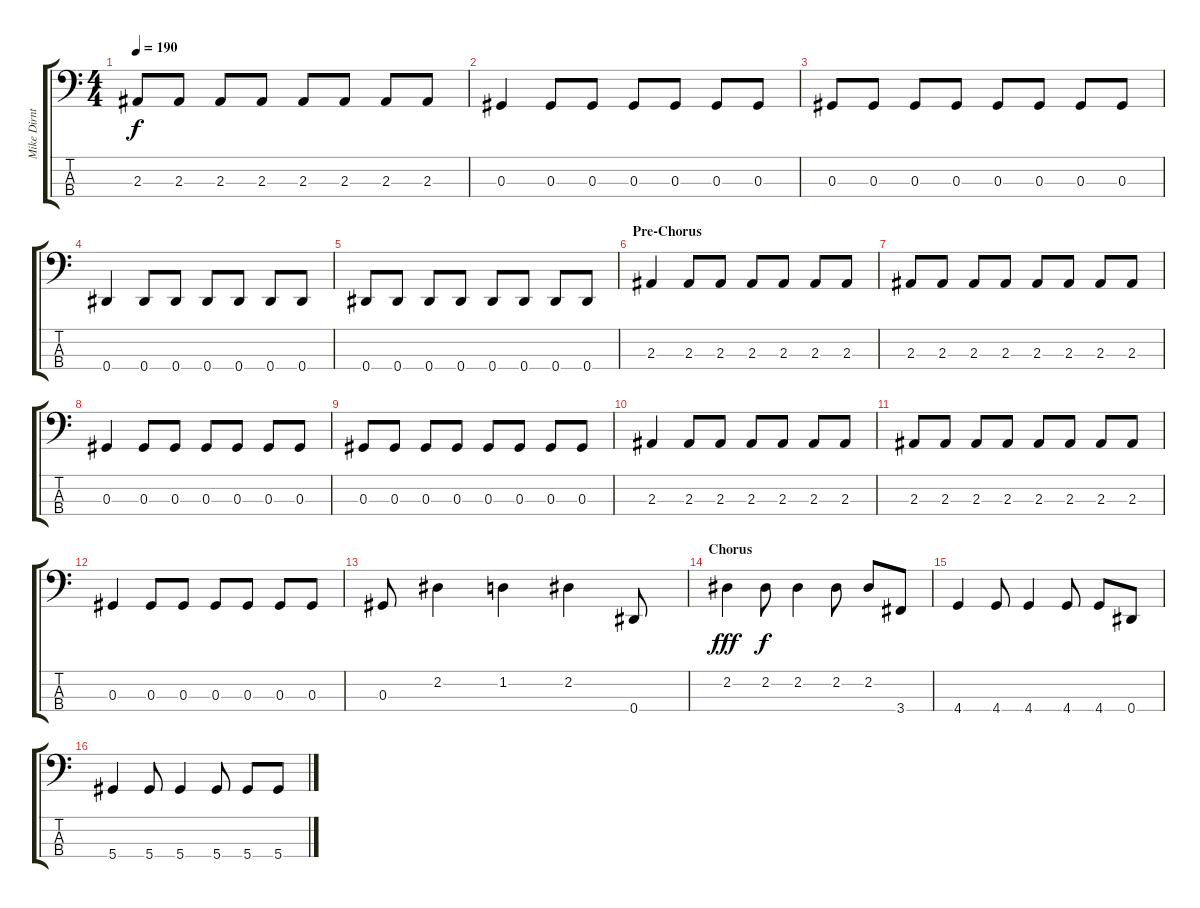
\track ("Mike Dirnt (Bass Double)" "Mike Dirnt") {instrument electricbasspick}
\staff {score tabs}
\tuning (Gb2 Db2 Ab1 Eb1) {hide}
\ts (4 4)
\tempo 190
\clef f4
\ks c
2.3.8{dy f} 2.3.8 2.3.8 2.3.8 2.3.8 2.3.8 2.3.8 2.3.8 |
0.3.4 0.3.8 0.3.8 0.3.8 0.3.8 0.3.8 0.3.8 |
0.3.8 0.3.8 0.3.8 0.3.8 0.3.8 0.3.8 0.3.8 0.3.8 |
0.4.4 0.4.8 0.4.8 0.4.8 0.4.8 0.4.8 0.4.8 |
0.4.8 0.4.8 0.4.8 0.4.8 0.4.8 0.4.8 0.4.8 0.4.8 |
\section ("" "Pre-Chorus")
2.3.4 2.3.8 2.3.8 2.3.8 2.3.8 2.3.8 2.3.8 |
2.3.8 2.3.8 2.3.8 2.3.8 2.3.8 2.3.8 2.3.8 2.3.8 |
0.3.4 0.3.8 0.3.8 0.3.8 0.3.8 0.3.8 0.3.8 |
0.3.8 0.3.8 0.3.8 0.3.8 0.3.8 0.3.8 0.3.8 0.3.8 |
2.3.4 2.3.8 2.3.8 2.3.8 2.3.8 2.3.8 2.3.8 |
2.3.8 2.3.8 2.3.8 2.3.8 2.3.8 2.3.8 2.3.8 2.3.8 |
0.3.4 0.3.8 0.3.8 0.3.8 0.3.8 0.3.8 0.3.8 |
0.3.8 2.2.4 1.2.4 2.2.4 0.4.8 |
\section ("" "Chorus")
2.2.4{dy fff} 2.2.8{dy f} 2.2.4 2.2.8 2.2.8 3.4.8 |
4.4.4 4.4.8 4.4.4 4.4.8 4.4.8 0.4.8 |
5.4.4 5.4.8 5.4.4 5.4.8 5.4.8 5.4.8
